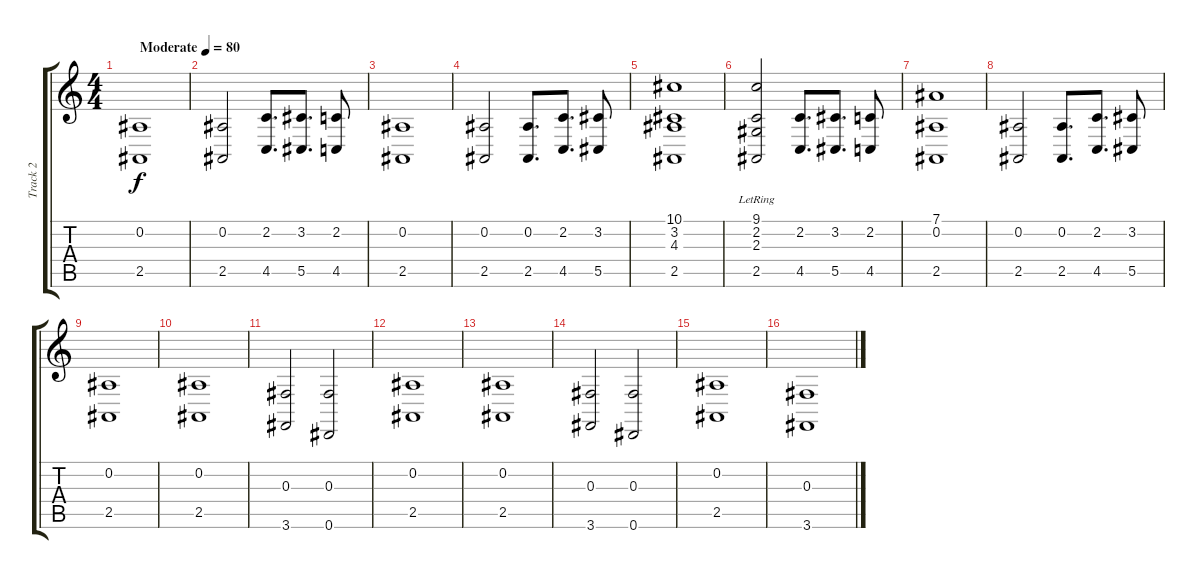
\track ("Track 2" "Track 2") {instrument stringensemble1}
\staff {score tabs}
\tuning (Eb4 Bb3 Gb3 Db3 Ab2 Eb2) {hide}
\ts (4 4)
\tempo (80 "Moderate")
\clef g2
\ks c
(0.2 2.5).1{dy f instrument stringensemble1} |
(0.2 2.5).2 (2.2 4.5).8{d} (3.2 5.5).8{d} (2.2 4.5).8 |
(0.2 2.5).1 |
(0.2 2.5).2 (0.2 2.5).8{d} (2.2 4.5).8{d} (3.2 5.5).8 |
(10.1 3.2 4.3 2.5).1 |
(9.1{lr} 2.2 2.3{lr} 2.5).2 (2.2 4.5).8{d} (3.2 5.5).8{d} (2.2 4.5).8 |
(7.1 0.2 2.5).1 |
(0.2 2.5).2 (0.2 2.5).8{d} (2.2 4.5).8{d} (3.2 5.5).8 |
(0.2 2.5).1 |
(0.2 2.5).1 |
(0.3 3.6).2 (0.3 0.6).2 |
(0.2 2.5).1 |
(0.2 2.5).1 |
(0.3 3.6).2 (0.3 0.6).2 |
(0.2 2.5).1 |
(0.3 3.6).1
